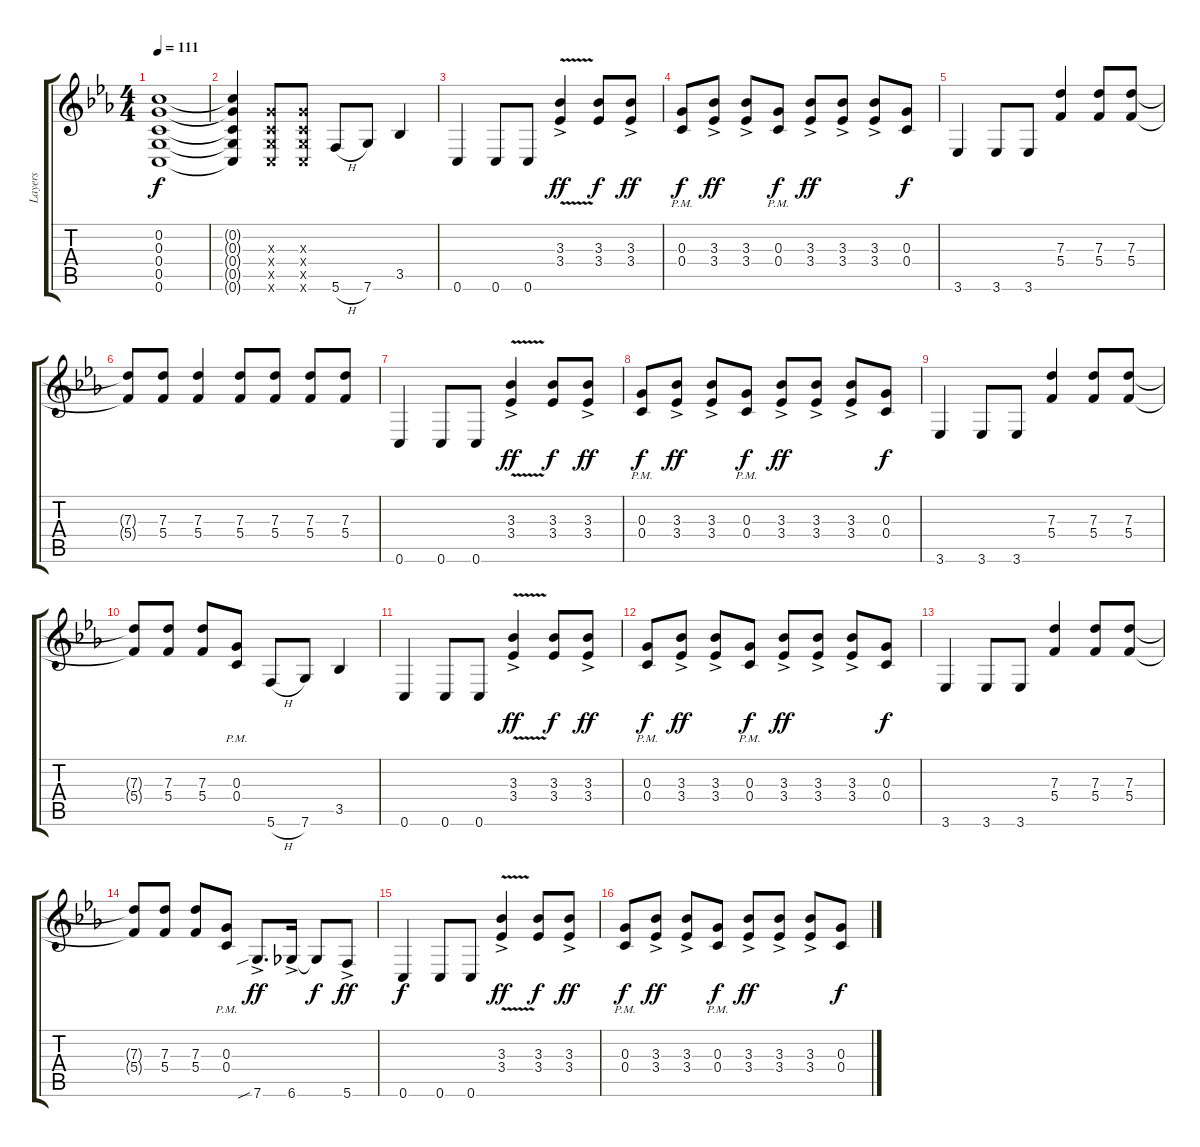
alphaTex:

\track ("Layers" "Layers") {instrument distortionguitar}
\staff {score tabs}
\tuning (E4 C4 G3 C3 G2 C2) {hide}
\ts (4 4)
\tempo 111
\clef g2
\ks eb
(0.2{t} 0.3{t} 0.4{t} 0.5{t} 0.6{t}).1{dy f} |
(0.2{t} 0.3{t} 0.4{t} 0.5{t} 0.6{t}).4 (0.3{x} 0.4{x} 0.5{x} 0.6{x}).8 (0.3{x} 0.4{x} 0.5{x} 0.6{x}).8 5.6{h}.8 7.6.8 3.5.4 |
0.6.4 0.6.8 0.6.8 (3.3{v ac} 3.4{v ac}).4{dy ff} (3.3 3.4).8{dy f} (3.3{ac} 3.4{ac}).8{dy ff} |
(0.3{pm} 0.4{pm}).8{dy f} (3.3{ac} 3.4{ac}).8{dy ff} (3.3{ac} 3.4{ac}).8 (0.3{pm} 0.4{pm}).8{dy f} (3.3{ac} 3.4{ac}).8{dy ff} (3.3{ac} 3.4{ac}).8 (3.3{ac} 3.4{ac}).8 (0.3 0.4).8{dy f} |
3.6.4 3.6.8 3.6.8 (7.3 5.4).4 (7.3 5.4).8 (7.3 5.4).8 |
(7.3{t} 5.4{t}).8 (7.3 5.4).8 (7.3 5.4).4 (7.3 5.4).8 (7.3 5.4).8 (7.3 5.4).8 (7.3 5.4).8 |
0.6.4 0.6.8 0.6.8 (3.3{v ac} 3.4{v ac}).4{dy ff} (3.3 3.4).8{dy f} (3.3{ac} 3.4{ac}).8{dy ff} |
(0.3{pm} 0.4{pm}).8{dy f} (3.3{ac} 3.4{ac}).8{dy ff} (3.3{ac} 3.4{ac}).8 (0.3{pm} 0.4{pm}).8{dy f} (3.3{ac} 3.4{ac}).8{dy ff} (3.3{ac} 3.4{ac}).8 (3.3{ac} 3.4{ac}).8 (0.3 0.4).8{dy f} |
3.6.4 3.6.8 3.6.8 (7.3 5.4).4 (7.3 5.4).8 (7.3 5.4).8 |
(7.3{t} 5.4{t}).8 (7.3 5.4).8 (7.3 5.4).8 (0.3{pm} 0.4{pm}).8 5.6{h}.8 7.6.8 3.5.4 |
0.6.4 0.6.8 0.6.8 (3.3{v ac} 3.4{v ac}).4{dy ff} (3.3 3.4).8{dy f} (3.3{ac} 3.4{ac}).8{dy ff} |
(0.3{pm} 0.4{pm}).8{dy f} (3.3{ac} 3.4{ac}).8{dy ff} (3.3{ac} 3.4{ac}).8 (0.3{pm} 0.4{pm}).8{dy f} (3.3{ac} 3.4{ac}).8{dy ff} (3.3{ac} 3.4{ac}).8 (3.3{ac} 3.4{ac}).8 (0.3 0.4).8{dy f} |
3.6.4 3.6.8 3.6.8 (7.3 5.4).4 (7.3 5.4).8 (7.3 5.4).8 |
(7.3{t} 5.4{t}).8 (7.3 5.4).8 (7.3 5.4).8 (0.3{pm} 0.4{pm}).8 7.6{sib ac}.8{d dy ff} 6.6{ac}.16 6.6{t}.8{dy f} 5.6{ac}.8{dy ff} |
0.6.4{dy f} 0.6.8 0.6.8 (3.3{v ac} 3.4{v ac}).4{dy ff} (3.3 3.4).8{dy f} (3.3{ac} 3.4{ac}).8{dy ff} |
(0.3{pm} 0.4{pm}).8{dy f} (3.3{ac} 3.4{ac}).8{dy ff} (3.3{ac} 3.4{ac}).8 (0.3{pm} 0.4{pm}).8{dy f} (3.3{ac} 3.4{ac}).8{dy ff} (3.3{ac} 3.4{ac}).8 (3.3{ac} 3.4{ac}).8 (0.3 0.4).8{dy f}
